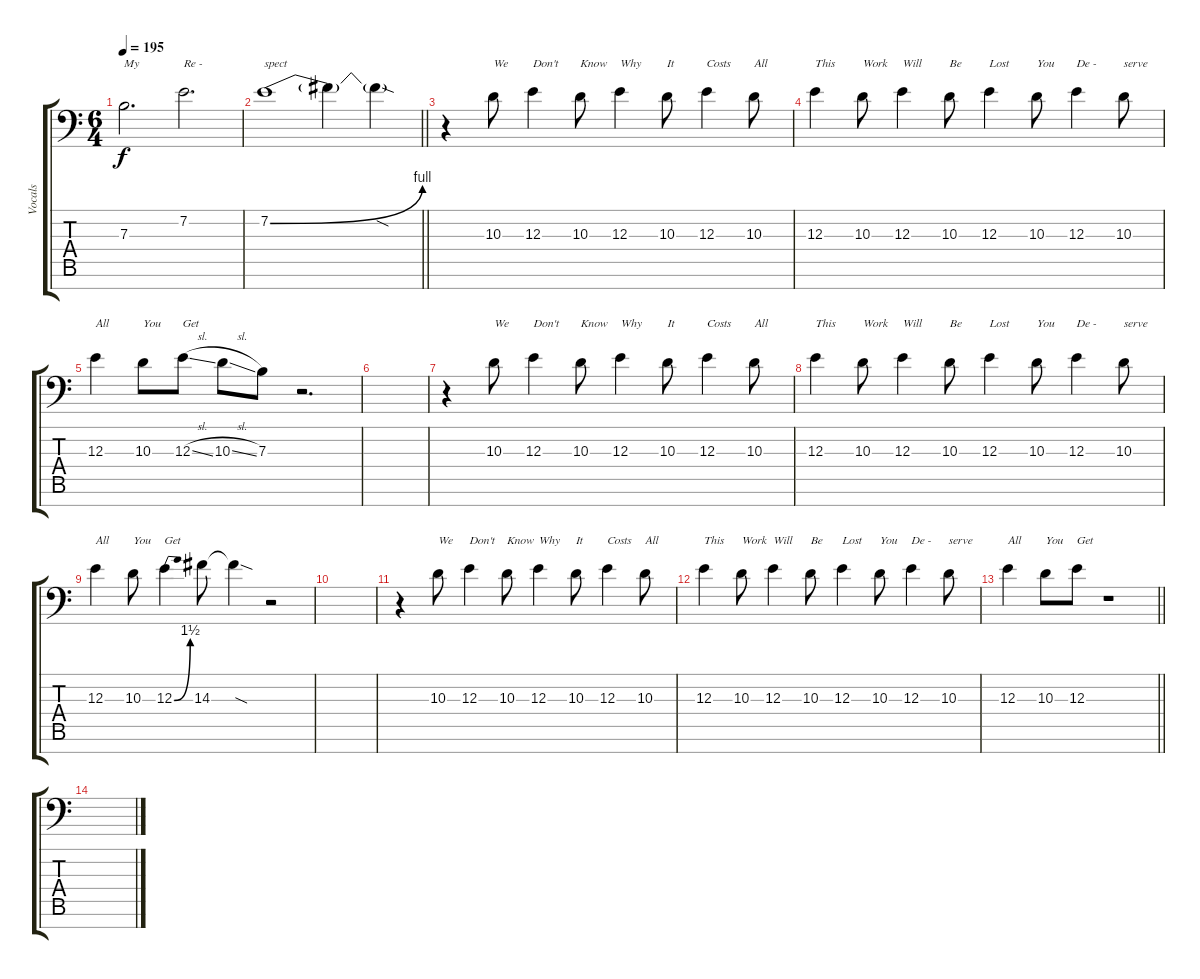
\track ("Vocals" "Vocals") {instrument bassoon}
\staff {score tabs}
\tuning (D4 A3 E3 D3 A2 E2 A1) {hide}
\ts (6 4)
\tempo 195
\clef f4
\ks c
7.3.2{d txt "My" dy f} 7.2.2{d txt "Re - "} |
\barLineRight lightlight
7.2{be (bend 0 0 60 4)}.1{txt "spect"} 7.2{t}.4 7.2{sod t}.4 |
\section ("" "")
r.4 10.3.8{txt "We"} 12.3.4{txt "Don't"} 10.3.8{txt "Know"} 12.3.4{txt "Why"} 10.3.8{txt "It"} 12.3.4{txt "Costs"} 10.3.8{txt "All"} |
12.3.4{txt "This"} 10.3.8{txt "Work"} 12.3.4{txt "Will"} 10.3.8{txt "Be"} 12.3.4{txt "Lost"} 10.3.8{txt "You"} 12.3.4{txt "De - "} 10.3.8{txt "serve"} |
12.3.4{txt "All"} 10.3.8{txt "You"} 12.3{sl}.8{txt "Get"} 10.3{sl}.8 7.3.8 r.2{d} |
|
r.4 10.3.8{txt "We"} 12.3.4{txt "Don't"} 10.3.8{txt "Know"} 12.3.4{txt "Why"} 10.3.8{txt "It"} 12.3.4{txt "Costs"} 10.3.8{txt "All"} |
12.3.4{txt "This"} 10.3.8{txt "Work"} 12.3.4{txt "Will"} 10.3.8{txt "Be"} 12.3.4{txt "Lost"} 10.3.8{txt "You"} 12.3.4{txt "De - "} 10.3.8{txt "serve"} |
12.3.4{txt "All"} 10.3.8{txt "You"} 12.3{be (bend 0 0 60 6)}.4{txt "Get"} 14.3.8 14.3{sod t}.4 r.2 |
|
r.4 10.3.8{txt "We"} 12.3.4{txt "Don't"} 10.3.8{txt "Know"} 12.3.4{txt "Why"} 10.3.8{txt "It"} 12.3.4{txt "Costs"} 10.3.8{txt "All"} |
12.3.4{txt "This"} 10.3.8{txt "Work"} 12.3.4{txt "Will"} 10.3.8{txt "Be"} 12.3.4{txt "Lost"} 10.3.8{txt "You"} 12.3.4{txt "De - "} 10.3.8{txt "serve"} |
\barLineRight lightlight
12.3.4{txt "All"} 10.3.8{txt "You"} 12.3.8{txt "Get"} r.1 |
\section ("" "")
